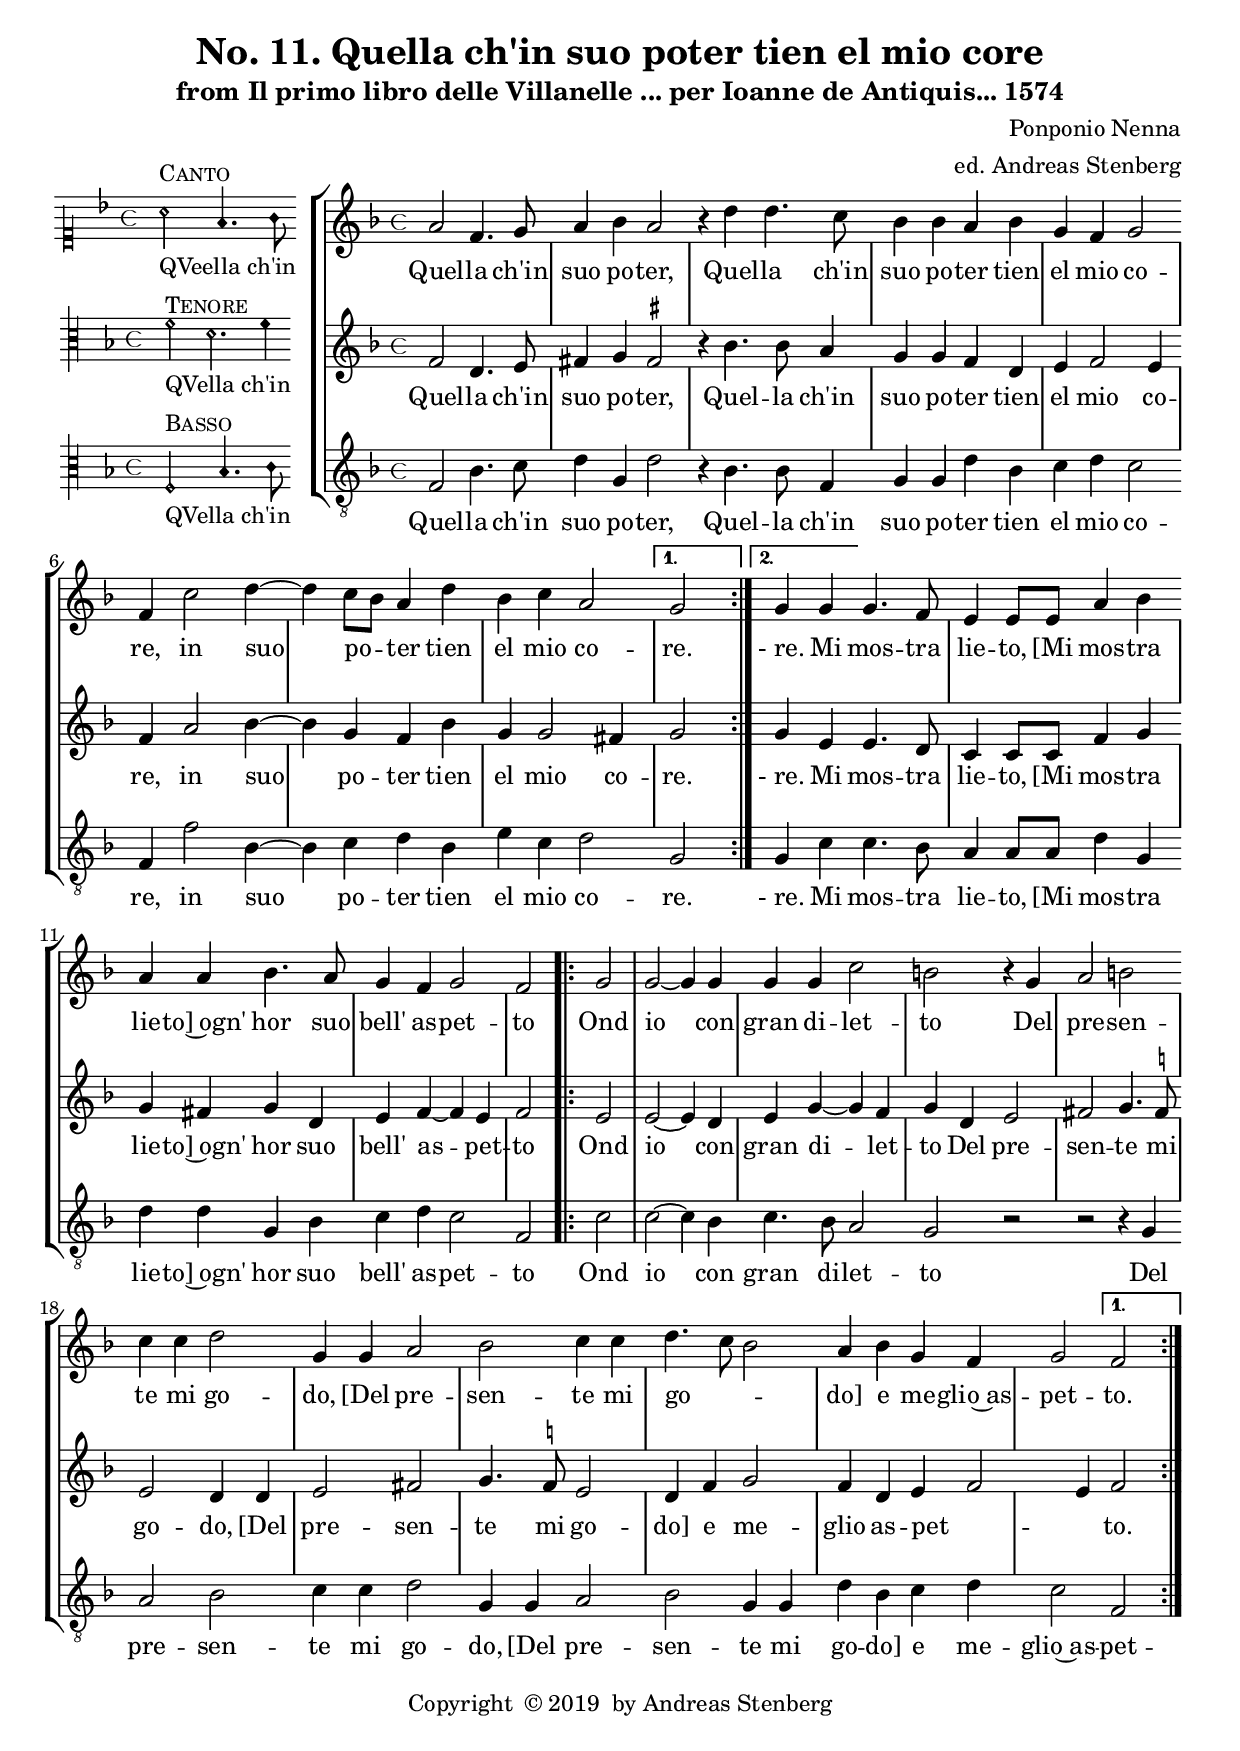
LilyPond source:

\version "2.18.0"
\include "deutsch.ly"
#(append! supported-clefs '(("mensural-f3" . ("clefs.mensural.f" 0 0))))
ficta = \once \set suggestAccidentals =##t
\header {
  title = "No. 11. Quella ch'in suo poter tien el mio core"
  subtitle = "from Il primo libro delle Villanelle ... per Ioanne de Antiquis... 1574"
  composer = "Ponponio Nenna"
  arranger = "ed. Andreas Stenberg"
  poet = ""
  meter =""
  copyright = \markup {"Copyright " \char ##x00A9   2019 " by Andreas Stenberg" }
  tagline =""
}
global = {
  \key f \major
  \override Staff.TimeSignature.style = #'mensural
}
%% PDF p.25 - 26.
sopMusic = \relative c' {

  \set Score.tempoHideNote = ##t
  \tempo 2 = 76
  \time 4/4
  \set Timing.measureLength = #(ly:make-moment 4/4)
  \override Staff.BarLine.transparent =##t
  \repeat volta 2 {
    a'2 f4. g8
    a4 b4 a2
    r4 d4 d4. c8
    b4 b4 a4 b4
    g4 f4 g2				%% end of first line in orig.
    f4 c'2 d4~
    d4 c8( b8) a4 d4
    b4 c4 a2
  }
  \alternative {
    { g2 \revert Staff.BarLine.transparent }
    { g4 g4 }
  }
  \override Staff.BarLine.transparent =##t
  g4. f8 e4 e8 e8
  a4 b4 a4 a4				%% end of second line.
  b4. a8 g4 f4
  g2 f2
  \revert Staff.BarLine.transparent
  \repeat volta 2 {
    g2 g2~
    \override Staff.BarLine.transparent =##t
    g4 g4 g4 g4
    c2 h2
    r4 g4 a2
    h2 c4 c4
    d2					%% end oof third line
    g,4 g4
    a2 b2
    c4 c4 d4.( c8
    b2) a4 b4
    g4 f4 g2
  }
  \alternative {
    { f2 \revert Staff.BarLine.transparent }
    { \cadenzaOn f\longa }
  }
  \bar "||"
}
sopWords = \lyricmode {
  Quel -- la ch'in suo po -- ter,
  Quel -- la ch'in suo po -- ter tien el mio co -- re,
  in suo po -- ter tien el mio co -- re.
  "- re."
  Mi mos -- tra lie -- to,
  [Mi mos -- tra lie -- to]~ogn' hor suo bell' as -- pet -- to
  Ond io con gran di -- let -- to
  Del pre -- sen -- te mi go -- do,
  [Del pre -- sen -- te mi go -- do] e me -- glio~as -- pet -- to.
  "- to."
}
%% PDF p. 73 - 74.
altoMusic = \relative c' {
  \override Staff.BarLine.transparent  =##t
  \repeat volta 2 {
    f2 d4. e8
    fis4 g4 \ficta fis!2
    r4 b4. b8 a4
    g4 g4 f4 d4
    e4 f2 e4				%% end of first line in orig.
    f4 a2 b4~
    b4 g4 f4 b4
    g4 g2 fis4
  }
  \alternative {
    { g2 \revert Staff.BarLine.transparent }
    { g4 e4  }
  }
  \override Staff.BarLine.transparent =##t
  e4. d8 c4 c8 c8
  f4 g4 g4 fis4				%% ene of second line.
  g4 d4 e4 f4~
  f4 e4 f2
  \revert Staff.BarLine.transparent
  \repeat volta 2 {
    e2 e2~
    \override Staff.BarLine.transparent =##t
    e4 d4 e4 g4~
    g4 f4 g4 d4
    e2 fis2
    g4. \ficta f!8 e2			%% end of thrd line (Last on first page).
    d4	d4 e2
    fis2 g4. \ficta f!8
    e2 d4 f4
    g2 f4 d4
    e4( f2 e4)
  }
  \alternative {
    { f2 \revert Staff.BarLine.transparent }
    { f\longa }
  }
}
altoWords = \lyricmode {
  Quel -- la ch'in suo po -- ter,
  Quel -- la ch'in suo po -- ter tien el mio co -- re,
  in suo po -- ter tien el mio co -- re.
  "- re."
  Mi mos -- tra lie -- to,
  [Mi mos -- tra lie -- to]~ogn' hor suo bell' as -- pet -- to
  Ond io con gran di -- let -- to
  Del pre -- sen -- te mi go -- do,
  [Del pre -- sen -- te mi go -- do] e me -- glio as -- pet -- to.
}
%% PDF p.121 - 122.
bassMusic = \relative c {
  \clef "G_8"
  \override Staff.BarLine.transparent =##t
  \repeat volta 2 {
    f2 b4. c8
    d4 g,4 d'2
    r4 b4. b8 f4
    g4 g4 d'4 b4
    c4 d4 c2				%% end of first line in orig.
    f,4 f'2 b,4~
    b4 c4 d4  b4
    e4 c4 d2
  }
  \alternative {
    { g,2 \revert Staff.BarLine.transparent }
    { g4 c4 }
  }
  \override Staff.BarLine.transparent =##t
  c4. b8 a4 a8 a8
  d4 g,4 d'4 d4
  g,4 b4				%% end of second line.
  c4 d4
  c2 f,2
  \revert Staff.BarLine.transparent
  \repeat volta 2 {
    c'2 c2~
    \override Staff.BarLine.transparent =##t
    c4 b4 c4. b8
    a2 g2
    r2 r2
    r4 g4 a2
    b2 c4 c4
    d2 g,4 g4				%% end of third line (last on first page).
    a2 b2
    g4 g4 d'4 b4
    c4 d4 c2
  }
  \alternative {
    { f,2 \revert Staff.BarLine.transparent }
    { f\longa }
  }
}

bassWords = \lyricmode {
  Quel -- la ch'in suo po -- ter,
  Quel -- la ch'in suo po -- ter tien el mio co -- re,
  in suo po -- ter tien el mio co -- re.
  "- re."
  Mi mos -- tra lie -- to,
  [Mi mos -- tra lie -- to]~ogn' hor suo bell' as -- pet -- to
  Ond io con gran di -- let -- to
  Del pre -- sen -- te mi go -- do,
  [Del pre -- sen -- te mi go -- do] e me -- glio~as -- pet -- to.
  "- to."
}
incipitDiscantus = \markup {
  \score {
    {
      %      \set Staff.instrumentName = #"Tenor "
      \override NoteHead.style = #'neomensural
      \override Rest.style = #'neomensural
      \override Staff.TimeSignature.style = #'mensural
      \override Staff.KeySignature.style = #'petrucci
      \cadenzaOn
      \clef "petrucci-c1"
      \key f \major
      \time 4/4

      a'2^\markup { \smallCaps"Canto"}
      _"QVeella ch'in"
      f'4. g'8
    }
    \layout {
      \context {
        \Voice
        \remove "Ligature_bracket_engraver"
        \consists "Mensural_ligature_engraver"
      }
      line-width = 4.5\cm
    }
  }
}


incipitAltus = \markup {
  \score {
    {
      %      \set Staff.instrumentName = #"Tenor "
      \override NoteHead.style = #'neomensural
      \override Rest.style = #'neomensural
      \override Staff.TimeSignature.style = #'mensural
      \cadenzaOn
      \clef "petrucci-c3"
      \key f \major
      \time 4/4
      f'2^\markup \smallCaps"Tenore"
      _"QVella ch'in"
      d'2. f'4
    }
    \layout {
      \context {
        \Voice
        \remove "Ligature_bracket_engraver"
        \consists "Mensural_ligature_engraver"
      }
      line-width = 4.5\cm
    }
  }
}


incipitBassus = \markup {
  \score {
    {
      %      \set Staff.instrumentName = #"Tenor "
      \override NoteHead.style = #'neomensural
      \override Rest.style = #'neomensural
      \override Staff.TimeSignature.style = #'mensural
      \cadenzaOn
      \clef "petrucci-c3"
      \key f \major
      \time 4/4
      f2^\markup \smallCaps"Basso"
      _"QVella ch'in"
      b4. c'8
    }
    \layout {
      \context {
        \Voice
        \remove "Ligature_bracket_engraver"
        \consists "Mensural_ligature_engraver"
      }
      line-width = 4.5\cm
    }
  }
}


\score {
  <<
    \new StaffGroup \with {
      \override VerticalAxisGroup.staff-staff-spacing = #'((basic-distance . 12))
    } <<
      \new Staff = treble <<
        \set Staff.instrumentName = \incipitDiscantus
        \new Voice = "sopranos" {
          \set  Staff.midiInstrument ="choir aahs"
          %	\voiceOne
          << \global \sopMusic >>
        }
      >>
      \new Lyrics = sopranos { s1 }

      \new Staff = "medius" <<
        \set Staff.instrumentName = \incipitAltus

        \new Voice = "altos" {
          %	\voiceTwo
          \set  Staff.midiInstrument ="choir aahs"
          << \global \altoMusic >>
        }
      >>

      \new Lyrics = "altos" { s1 }

      \new Staff ="basses" {
        \set Staff.instrumentName = \incipitBassus

        \new Voice = "basses" {
          \set  Staff.midiInstrument ="choir aahs"
          \clef "treble_8"
          %	\voiceTwo
          << \global \bassMusic >>
        }
      }
    >>
    \new Lyrics = basses { s1 }

    \context Lyrics = sopranos \lyricsto sopranos \sopWords
    \context Lyrics = altos \lyricsto altos \altoWords
    \context Lyrics = basses \lyricsto basses \bassWords
  >>
  \layout {
    \context {
      \Score
      % no bars in staves
      %      \override BarLine.transparent = ##t

    }
    % the next three instructions keep the lyrics between the bar lines
    \context {
      \Lyrics
      \consists "Bar_engraver"
      \override BarLine.transparent = ##t
    }
    \context {
      \StaffGroup
      \consists "Separating_line_group_engraver"
    }
    \context {
      \Voice
      % no slurs
      \override Slur.transparent = ##t
      % Comment in the below "\remove" command to allow line
      % breaking also at those barlines where a note overlaps
      % into the next bar.  The command is commented out in this
      % short example score, but especially for large scores, you
      % will typically yield better line breaking and thus improve
      % overall spacing if you comment in the following command.
      %\remove "Forbid_line_break_engraver"
    }
    indent = 4.5\cm
  }

}

\markup {
  \fill-line {
    \column {
      \line { \justify-string #"Conosc' anchor ch'ella mi port' amore

E per questo d'amarla io son constretto

ond' io ..." }

      \vspace #1.5
      \line { \justify-string #"Ne manchaa favorirmi a tutte l'hore

E monstra segni d'amoros' efetto

Ond' io ..." }

      \vspace #1.5
      \line { \justify-string #"Del pressente mi godo con diletto

Et ssperso in breve goder migliore

Che gusterò quel fiore

Que nell' ombra si ripos' amore." }

      \vspace #1.5
    }
  }
}

\score {
  \unfoldRepeats
  <<
    \new StaffGroup <<
      \new Staff = treble <<
        \set Staff.instrumentName = \incipitDiscantus
        \new Voice = "sopranos" {
          \set  Staff.midiInstrument ="choir aahs"
          %	\voiceOne
          << \global \sopMusic >>
        }
      >>
      \new Lyrics = sopranos { s1 }

      \new Staff = "medius" <<
        \set Staff.instrumentName = \incipitAltus

        \new Voice = "altos" {
          %	\voiceTwo
          \set  Staff.midiInstrument ="choir aahs"
          << \global \altoMusic >>
        }
      >>

      \new Lyrics = "altos" { s1 }

      \new Staff ="basses" {
        \set Staff.instrumentName = \incipitBassus

        \new Voice = "basses" {
          \set  Staff.midiInstrument ="choir aahs"
          \clef "G_8"
          %	\voiceTwo
          << \global \bassMusic >>
        }
      }
    >>
    \new Lyrics = basses { s1 }

    \context Lyrics = sopranos \lyricsto sopranos \sopWords
    \context Lyrics = altos \lyricsto altos \altoWords
    \context Lyrics = basses \lyricsto basses \bassWords
  >>
  \midi {}
}
\paper {
  ragged-bottom = ##t
  ragged-last-bottom = ##t
  ragged-last = ##t
}

%{
convert-ly.py (GNU LilyPond) 2.18.2  convert-ly.py: Processing `'...
Applying conversion: 2.15.7, 2.15.9, 2.15.10, 2.15.16, 2.15.17,
2.15.18, 2.15.19, 2.15.20, 2.15.25, 2.15.32, 2.15.39, 2.15.40,
2.15.42, 2.15.43, 2.16.0, 2.17.0, 2.17.4, 2.17.5, 2.17.6, 2.17.11,
2.17.14, 2.17.15, 2.17.18, 2.17.19, 2.17.20, 2.17.25, 2.17.27,
2.17.29, 2.17.97, 2.18.0
%}
